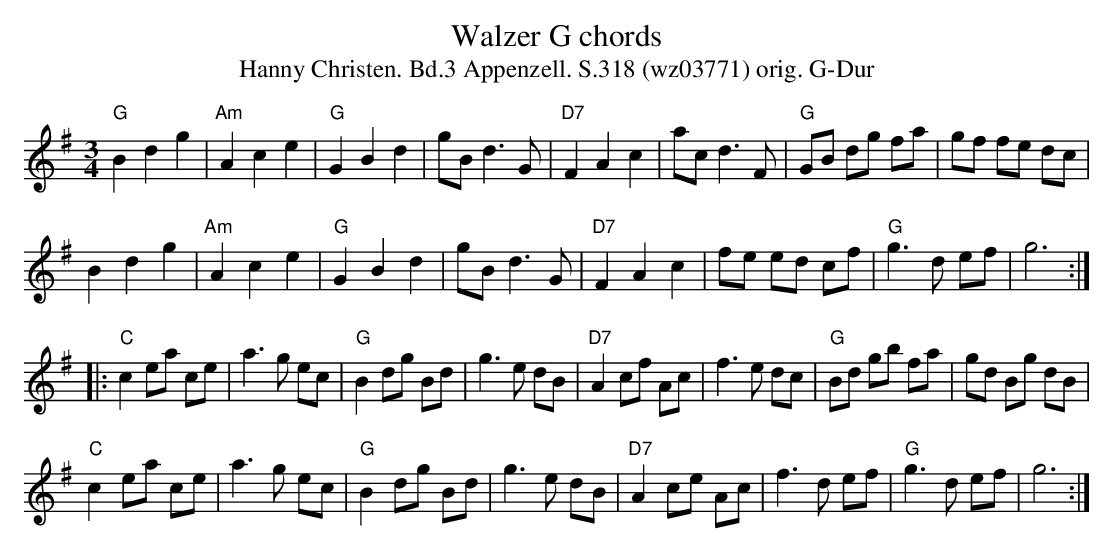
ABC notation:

X:1
T:Walzer G chords
T:Hanny Christen. Bd.3 Appenzell. S.318 (wz03771) orig. G-Dur
M:3/4
L:1/8
K:G %%MIDI gchordon
"G"B2 d2 g2 | "Am"A2c2 e2 | "G"G2 B2 d2 | gB d3 G | "D7"F2 A2 c2 | ac d3 F | "G"GB dg fa | gf fe dc |
B2 d2 g2 | "Am"A2c2 e2 | "G"G2 B2 d2 | gB d3 G | "D7"F2 A2 c2 | fe ed cf | "G"g3 d ef | g6 :|
|: "C"c2 ea ce | a3 g ec | "G"B2 dg Bd | g3 e dB | "D7"A2 cf Ac | f3 e dc | "G"Bd gb fa | gd Bg dB |
   "C"c2 ea ce | a3 g ec | "G"B2 dg Bd | g3 e dB | "D7"A2 ce Ac | f3 d ef | "G"g3 d ef | g6 :|
